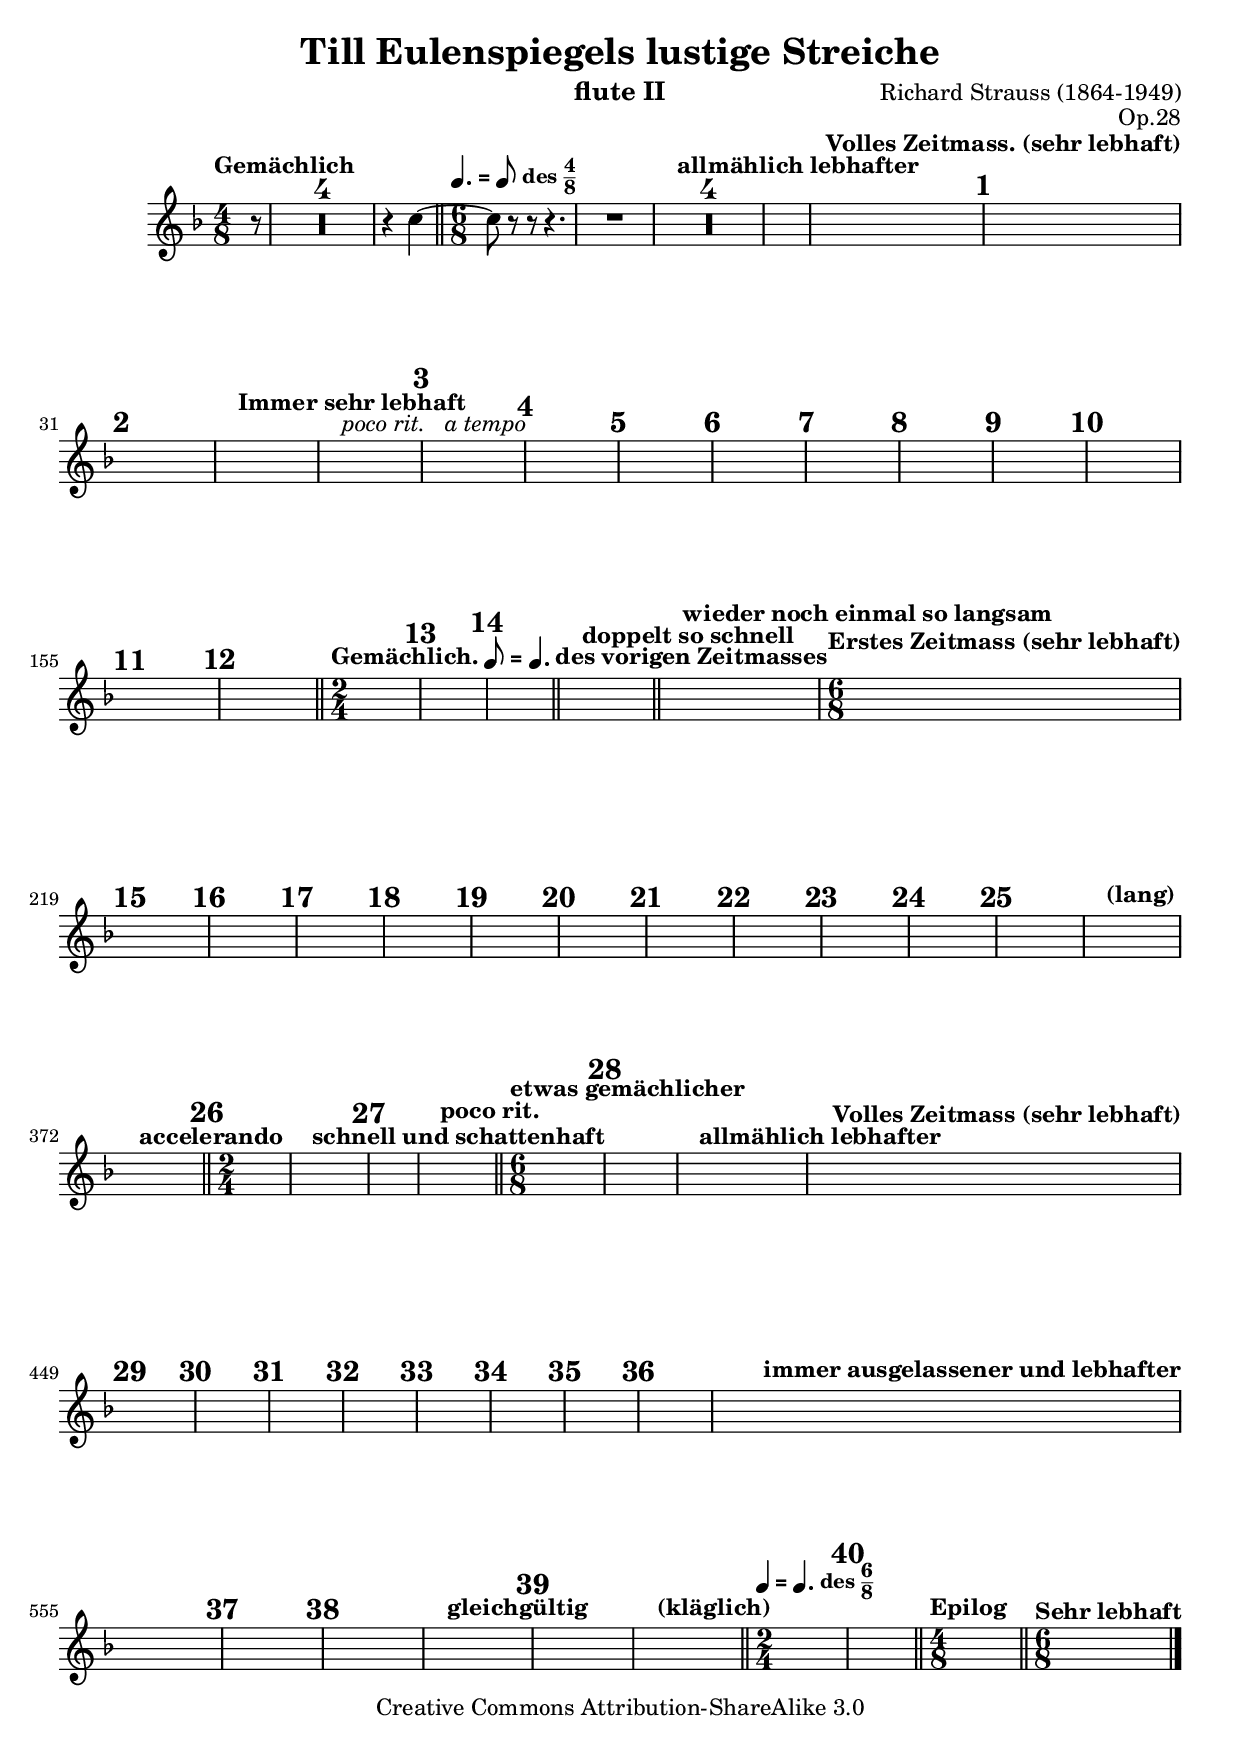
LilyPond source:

\version "2.13.49"

\include "defs.ily" 
\version "2.13.49"

fluteTwo = \relative c''
{
  \key f \major
  r8
  R2*4 |
  r4 c~ |

  %6/8
  c8 r r r4. |
  R2.*5 |
}
 

instrument = "flute II"

notes = \fluteTwo

\include "part.ily"
